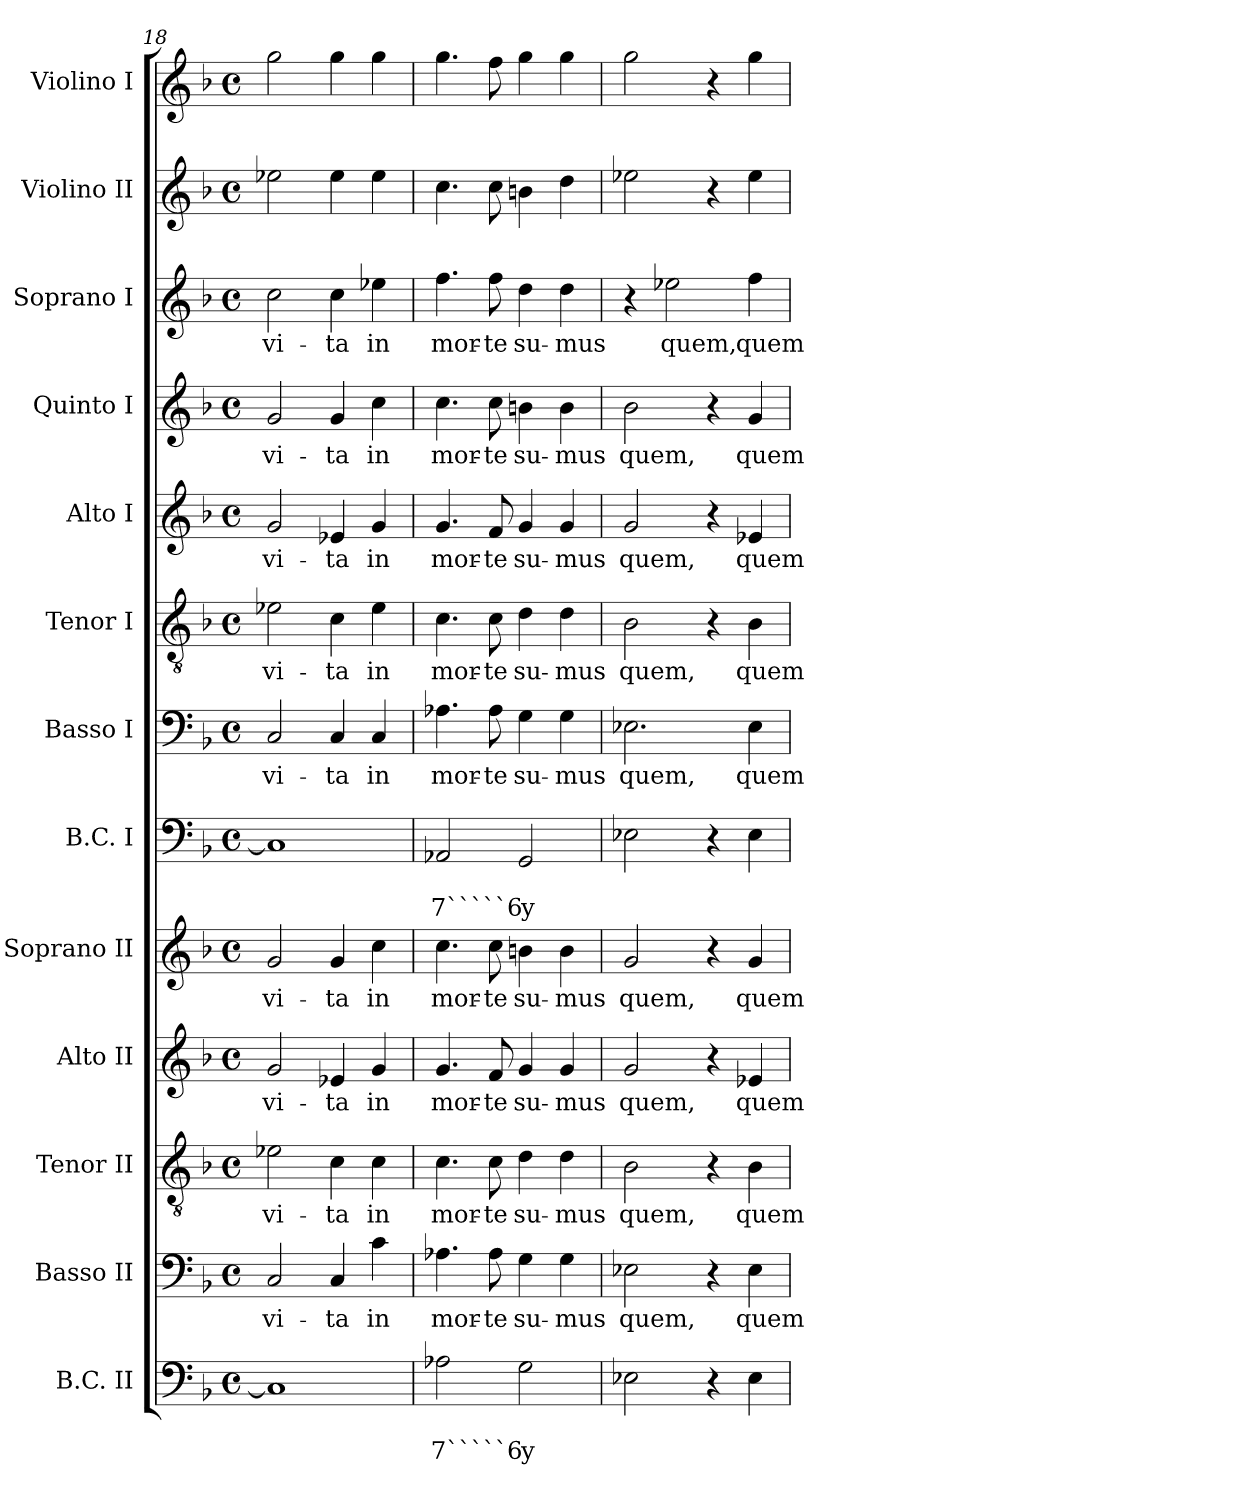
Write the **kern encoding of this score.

**kern	**text	**text	**kern	**text	**kern	**text	**kern	**text	**kern	**text	**kern	**text	**text	**kern	**text	**kern	**text	**kern	**text	**kern	**text	**kern	**text	**kern	**kern
*part13	*part13	*part13	*part12	*part12	*part11	*part11	*part10	*part10	*part9	*part9	*part8	*part8	*part8	*part7	*part7	*part6	*part6	*part5	*part5	*part4	*part4	*part3	*part3	*part2	*part1
*staff13	*staff13	*staff13	*staff12	*staff12	*staff11	*staff11	*staff10	*staff10	*staff9	*staff9	*staff8	*staff8	*staff8	*staff7	*staff7	*staff6	*staff6	*staff5	*staff5	*staff4	*staff4	*staff3	*staff3	*staff2	*staff1
*I"B.C. II	*	*	*I"Basso II	*	*I"Tenor II	*	*I"Alto II	*	*I"Soprano II	*	*I"B.C. I	*	*	*I"Basso I	*	*I"Tenor I	*	*I"Alto I	*	*I"Quinto I	*	*I"Soprano I	*	*I"Violino II	*I"Violino I
*I'BC2	*	*	*I'B 2	*	*I'T 2	*	*I'A 2	*	*I'S 2	*	*I'BC1	*	*	*I'B 1	*	*I'T 1	*	*I'A 1	*	*I'Q 1	*	*I'S 1	*	*I'Vln. II	*I'Vln. I
*clefF4	*	*	*clefF4	*	*clefGv2	*	*clefG2	*	*clefG2	*	*clefF4	*	*	*clefF4	*	*clefGv2	*	*clefG2	*	*clefG2	*	*clefG2	*	*clefG2	*clefG2
*k[b-]	*	*	*k[b-]	*	*k[b-]	*	*k[b-]	*	*k[b-]	*	*k[b-]	*	*	*k[b-]	*	*k[b-]	*	*k[b-]	*	*k[b-]	*	*k[b-]	*	*k[b-]	*k[b-]
*F:	*	*	*F:	*	*F:	*	*F:	*	*F:	*	*F:	*	*	*F:	*	*F:	*	*F:	*	*F:	*	*F:	*	*F:	*F:
*M4/4	*	*	*M4/4	*	*M4/4	*	*M4/4	*	*M4/4	*	*M4/4	*	*	*M4/4	*	*M4/4	*	*M4/4	*	*M4/4	*	*M4/4	*	*M4/4	*M4/4
*met(c)	*	*	*met(c)	*	*met(c)	*	*met(c)	*	*met(c)	*	*met(c)	*	*	*met(c)	*	*met(c)	*	*met(c)	*	*met(c)	*	*met(c)	*	*met(c)	*met(c)
=18	=18	=18	=18	=18	=18	=18	=18	=18	=18	=18	=18	=18	=18	=18	=18	=18	=18	=18	=18	=18	=18	=18	=18	=18	=18
!	!	!	!	!LO:LY:b	!	!	!	!	!	!	!	!	!	!	!	!	!	!	!	!	!	!	!	!	!
!	!	!	!	!	!	!LO:LY:b	!	!	!	!	!	!	!	!	!	!	!	!	!	!	!	!	!	!	!
!	!	!	!	!	!	!	!	!LO:LY:b	!	!	!	!	!	!	!	!	!	!	!	!	!	!	!	!	!
!	!	!	!	!	!	!	!	!	!	!LO:LY:b	!	!	!	!	!	!	!	!	!	!	!	!	!	!	!
!	!	!	!	!	!	!	!	!	!	!	!	!	!	!	!LO:LY:b	!	!	!	!	!	!	!	!	!	!
!	!	!	!	!	!	!	!	!	!	!	!	!	!	!	!	!	!LO:LY:b	!	!	!	!	!	!	!	!
!	!	!	!	!	!	!	!	!	!	!	!	!	!	!	!	!	!	!	!LO:LY:b	!	!	!	!	!	!
!	!	!	!	!	!	!	!	!	!	!	!	!	!	!	!	!	!	!	!	!	!LO:LY:b	!	!	!	!
!	!	!	!	!	!	!	!	!	!	!	!	!	!	!	!	!	!	!	!	!	!	!	!LO:LY:b	!	!
1C]	.	.	2C/	vi-	2e-X\	vi-	2g/	vi-	2g/	vi-	1C]	.	.	2C/	vi-	2e-X\	vi-	2g/	vi-	2g/	vi-	2cc\	vi-	2ee-X\	2gg\
!	!	!	!	!LO:LY:b	!	!	!	!	!	!	!	!	!	!	!	!	!	!	!	!	!	!	!	!	!
!	!	!	!	!	!	!LO:LY:b	!	!	!	!	!	!	!	!	!	!	!	!	!	!	!	!	!	!	!
!	!	!	!	!	!	!	!	!LO:LY:b	!	!	!	!	!	!	!	!	!	!	!	!	!	!	!	!	!
!	!	!	!	!	!	!	!	!	!	!LO:LY:b	!	!	!	!	!	!	!	!	!	!	!	!	!	!	!
!	!	!	!	!	!	!	!	!	!	!	!	!	!	!	!LO:LY:b	!	!	!	!	!	!	!	!	!	!
!	!	!	!	!	!	!	!	!	!	!	!	!	!	!	!	!	!LO:LY:b	!	!	!	!	!	!	!	!
!	!	!	!	!	!	!	!	!	!	!	!	!	!	!	!	!	!	!	!LO:LY:b	!	!	!	!	!	!
!	!	!	!	!	!	!	!	!	!	!	!	!	!	!	!	!	!	!	!	!	!LO:LY:b	!	!	!	!
!	!	!	!	!	!	!	!	!	!	!	!	!	!	!	!	!	!	!	!	!	!	!	!LO:LY:b	!	!
.	.	.	4C/	-ta	4c\	-ta	4e-X/	-ta	4g/	-ta	.	.	.	4C/	-ta	4c\	-ta	4e-X/	-ta	4g/	-ta	4cc\	-ta	4ee-\	4gg\
!	!	!	!	!LO:LY:b	!	!	!	!	!	!	!	!	!	!	!	!	!	!	!	!	!	!	!	!	!
!	!	!	!	!	!	!LO:LY:b	!	!	!	!	!	!	!	!	!	!	!	!	!	!	!	!	!	!	!
!	!	!	!	!	!	!	!	!LO:LY:b	!	!	!	!	!	!	!	!	!	!	!	!	!	!	!	!	!
!	!	!	!	!	!	!	!	!	!	!LO:LY:b	!	!	!	!	!	!	!	!	!	!	!	!	!	!	!
!	!	!	!	!	!	!	!	!	!	!	!	!	!	!	!LO:LY:b	!	!	!	!	!	!	!	!	!	!
!	!	!	!	!	!	!	!	!	!	!	!	!	!	!	!	!	!LO:LY:b	!	!	!	!	!	!	!	!
!	!	!	!	!	!	!	!	!	!	!	!	!	!	!	!	!	!	!	!LO:LY:b	!	!	!	!	!	!
!	!	!	!	!	!	!	!	!	!	!	!	!	!	!	!	!	!	!	!	!	!LO:LY:b	!	!	!	!
!	!	!	!	!	!	!	!	!	!	!	!	!	!	!	!	!	!	!	!	!	!	!	!LO:LY:b	!	!
.	.	.	4c\	in	4c\	in	4g/	in	4cc\	in	.	.	.	4C/	in	4e-\	in	4g/	in	4cc\	in	4ee-X\	in	4ee-\	4gg\
!!LO:PB:g=z
=19	=19	=19	=19	=19	=19	=19	=19	=19	=19	=19	=19	=19	=19	=19	=19	=19	=19	=19	=19	=19	=19	=19	=19	=19	=19
!	!	!LO:LY:b	!	!	!	!	!	!	!	!	!	!	!	!	!	!	!	!	!	!	!	!	!	!	!
!	!	!	!	!LO:LY:b	!	!	!	!	!	!	!	!	!	!	!	!	!	!	!	!	!	!	!	!	!
!	!	!	!	!	!	!LO:LY:b	!	!	!	!	!	!	!	!	!	!	!	!	!	!	!	!	!	!	!
!	!	!	!	!	!	!	!	!LO:LY:b	!	!	!	!	!	!	!	!	!	!	!	!	!	!	!	!	!
!	!	!	!	!	!	!	!	!	!	!LO:LY:b	!	!	!	!	!	!	!	!	!	!	!	!	!	!	!
!	!	!	!	!	!	!	!	!	!	!	!	!	!LO:LY:b	!	!	!	!	!	!	!	!	!	!	!	!
!	!	!	!	!	!	!	!	!	!	!	!	!	!	!	!LO:LY:b	!	!	!	!	!	!	!	!	!	!
!	!	!	!	!	!	!	!	!	!	!	!	!	!	!	!	!	!LO:LY:b	!	!	!	!	!	!	!	!
!	!	!	!	!	!	!	!	!	!	!	!	!	!	!	!	!	!	!	!LO:LY:b	!	!	!	!	!	!
!	!	!	!	!	!	!	!	!	!	!	!	!	!	!	!	!	!	!	!	!	!LO:LY:b	!	!	!	!
!	!	!	!	!	!	!	!	!	!	!	!	!	!	!	!	!	!	!	!	!	!	!	!LO:LY:b	!	!
2A-X\	.	7`````6	4.A-X\	mor-	4.c\	mor-	4.g/	mor-	4.cc\	mor-	2AA-X/	.	7`````6	4.A-X\	mor-	4.c\	mor-	4.g/	mor-	4.cc\	mor-	4.ff\	mor-	4.cc\	4.gg\
!	!	!	!	!LO:LY:b	!	!	!	!	!	!	!	!	!	!	!	!	!	!	!	!	!	!	!	!	!
!	!	!	!	!	!	!LO:LY:b	!	!	!	!	!	!	!	!	!	!	!	!	!	!	!	!	!	!	!
!	!	!	!	!	!	!	!	!LO:LY:b	!	!	!	!	!	!	!	!	!	!	!	!	!	!	!	!	!
!	!	!	!	!	!	!	!	!	!	!LO:LY:b	!	!	!	!	!	!	!	!	!	!	!	!	!	!	!
!	!	!	!	!	!	!	!	!	!	!	!	!	!	!	!LO:LY:b	!	!	!	!	!	!	!	!	!	!
!	!	!	!	!	!	!	!	!	!	!	!	!	!	!	!	!	!LO:LY:b	!	!	!	!	!	!	!	!
!	!	!	!	!	!	!	!	!	!	!	!	!	!	!	!	!	!	!	!LO:LY:b	!	!	!	!	!	!
!	!	!	!	!	!	!	!	!	!	!	!	!	!	!	!	!	!	!	!	!	!LO:LY:b	!	!	!	!
!	!	!	!	!	!	!	!	!	!	!	!	!	!	!	!	!	!	!	!	!	!	!	!LO:LY:b	!	!
.	.	.	8A-\	-te	8c\	-te	8f/	-te	8cc\	-te	.	.	.	8A-\	-te	8c\	-te	8f/	-te	8cc\	-te	8ff\	-te	8cc\	8ff\
!	!	!LO:LY:b	!	!	!	!	!	!	!	!	!	!	!	!	!	!	!	!	!	!	!	!	!	!	!
!	!	!	!	!LO:LY:b	!	!	!	!	!	!	!	!	!	!	!	!	!	!	!	!	!	!	!	!	!
!	!	!	!	!	!	!LO:LY:b	!	!	!	!	!	!	!	!	!	!	!	!	!	!	!	!	!	!	!
!	!	!	!	!	!	!	!	!LO:LY:b	!	!	!	!	!	!	!	!	!	!	!	!	!	!	!	!	!
!	!	!	!	!	!	!	!	!	!	!LO:LY:b	!	!	!	!	!	!	!	!	!	!	!	!	!	!	!
!	!	!	!	!	!	!	!	!	!	!	!	!	!LO:LY:b	!	!	!	!	!	!	!	!	!	!	!	!
!	!	!	!	!	!	!	!	!	!	!	!	!	!	!	!LO:LY:b	!	!	!	!	!	!	!	!	!	!
!	!	!	!	!	!	!	!	!	!	!	!	!	!	!	!	!	!LO:LY:b	!	!	!	!	!	!	!	!
!	!	!	!	!	!	!	!	!	!	!	!	!	!	!	!	!	!	!	!LO:LY:b	!	!	!	!	!	!
!	!	!	!	!	!	!	!	!	!	!	!	!	!	!	!	!	!	!	!	!	!LO:LY:b	!	!	!	!
!	!	!	!	!	!	!	!	!	!	!	!	!	!	!	!	!	!	!	!	!	!	!	!LO:LY:b	!	!
2G\	.	y	4G\	su-	4d\	su-	4g/	su-	4bn\	su-	2GG/	.	y	4G\	su-	4d\	su-	4g/	su-	4bn\	su-	4dd\	su-	4bn\	4gg\
!	!	!	!	!LO:LY:b	!	!	!	!	!	!	!	!	!	!	!	!	!	!	!	!	!	!	!	!	!
!	!	!	!	!	!	!LO:LY:b	!	!	!	!	!	!	!	!	!	!	!	!	!	!	!	!	!	!	!
!	!	!	!	!	!	!	!	!LO:LY:b	!	!	!	!	!	!	!	!	!	!	!	!	!	!	!	!	!
!	!	!	!	!	!	!	!	!	!	!LO:LY:b	!	!	!	!	!	!	!	!	!	!	!	!	!	!	!
!	!	!	!	!	!	!	!	!	!	!	!	!	!	!	!LO:LY:b	!	!	!	!	!	!	!	!	!	!
!	!	!	!	!	!	!	!	!	!	!	!	!	!	!	!	!	!LO:LY:b	!	!	!	!	!	!	!	!
!	!	!	!	!	!	!	!	!	!	!	!	!	!	!	!	!	!	!	!LO:LY:b	!	!	!	!	!	!
!	!	!	!	!	!	!	!	!	!	!	!	!	!	!	!	!	!	!	!	!	!LO:LY:b	!	!	!	!
!	!	!	!	!	!	!	!	!	!	!	!	!	!	!	!	!	!	!	!	!	!	!	!LO:LY:b	!	!
.	.	.	4G\	-mus	4d\	-mus	4g/	-mus	4b\	-mus	.	.	.	4G\	-mus	4d\	-mus	4g/	-mus	4b\	-mus	4dd\	-mus	4dd\	4gg\
=20	=20	=20	=20	=20	=20	=20	=20	=20	=20	=20	=20	=20	=20	=20	=20	=20	=20	=20	=20	=20	=20	=20	=20	=20	=20
!	!	!	!	!LO:LY:b	!	!	!	!	!	!	!	!	!	!	!	!	!	!	!	!	!	!	!	!	!
!	!	!	!	!	!	!LO:LY:b	!	!	!	!	!	!	!	!	!	!	!	!	!	!	!	!	!	!	!
!	!	!	!	!	!	!	!	!LO:LY:b	!	!	!	!	!	!	!	!	!	!	!	!	!	!	!	!	!
!	!	!	!	!	!	!	!	!	!	!LO:LY:b	!	!	!	!	!	!	!	!	!	!	!	!	!	!	!
!	!	!	!	!	!	!	!	!	!	!	!	!	!	!	!LO:LY:b	!	!	!	!	!	!	!	!	!	!
!	!	!	!	!	!	!	!	!	!	!	!	!	!	!	!	!	!LO:LY:b	!	!	!	!	!	!	!	!
!	!	!	!	!	!	!	!	!	!	!	!	!	!	!	!	!	!	!	!LO:LY:b	!	!	!	!	!	!
!	!	!	!	!	!	!	!	!	!	!	!	!	!	!	!	!	!	!	!	!	!LO:LY:b	!	!	!	!
2E-X\	.	.	2E-X\	quem,	2B-\	quem,	2g/	quem,	2g/	quem,	2E-X\	.	.	2.E-X\	quem,	2B-\	quem,	2g/	quem,	2b-i\	quem,	4r	.	2ee-X\	2gg\
!	!	!	!	!	!	!	!	!	!	!	!	!	!	!	!	!	!	!	!	!	!	!	!LO:LY:b	!	!
.	.	.	.	.	.	.	.	.	.	.	.	.	.	.	.	.	.	.	.	.	.	2ee-X\	quem,	.	.
4r	.	.	4r	.	4r	.	4r	.	4r	.	4r	.	.	.	.	4r	.	4r	.	4r	.	.	.	4r	4r
!	!	!	!	!LO:LY:b	!	!	!	!	!	!	!	!	!	!	!	!	!	!	!	!	!	!	!	!	!
!	!	!	!	!	!	!LO:LY:b	!	!	!	!	!	!	!	!	!	!	!	!	!	!	!	!	!	!	!
!	!	!	!	!	!	!	!	!LO:LY:b	!	!	!	!	!	!	!	!	!	!	!	!	!	!	!	!	!
!	!	!	!	!	!	!	!	!	!	!LO:LY:b	!	!	!	!	!	!	!	!	!	!	!	!	!	!	!
!	!	!	!	!	!	!	!	!	!	!	!	!	!	!	!LO:LY:b	!	!	!	!	!	!	!	!	!	!
!	!	!	!	!	!	!	!	!	!	!	!	!	!	!	!	!	!LO:LY:b	!	!	!	!	!	!	!	!
!	!	!	!	!	!	!	!	!	!	!	!	!	!	!	!	!	!	!	!LO:LY:b	!	!	!	!	!	!
!	!	!	!	!	!	!	!	!	!	!	!	!	!	!	!	!	!	!	!	!	!LO:LY:b	!	!	!	!
!	!	!	!	!	!	!	!	!	!	!	!	!	!	!	!	!	!	!	!	!	!	!	!LO:LY:b	!	!
4E-\	.	.	4E-\	quem	4B-\	quem	4e-X/	quem	4g/	quem	4E-\	.	.	4E-\	quem	4B-\	quem	4e-X/	quem	4g/	quem	4ff\	quem	4ee-\	4gg\
=	=	=	=	=	=	=	=	=	=	=	=	=	=	=	=	=	=	=	=	=	=	=	=	=	=
*-	*-	*-	*-	*-	*-	*-	*-	*-	*-	*-	*-	*-	*-	*-	*-	*-	*-	*-	*-	*-	*-	*-	*-	*-	*-
